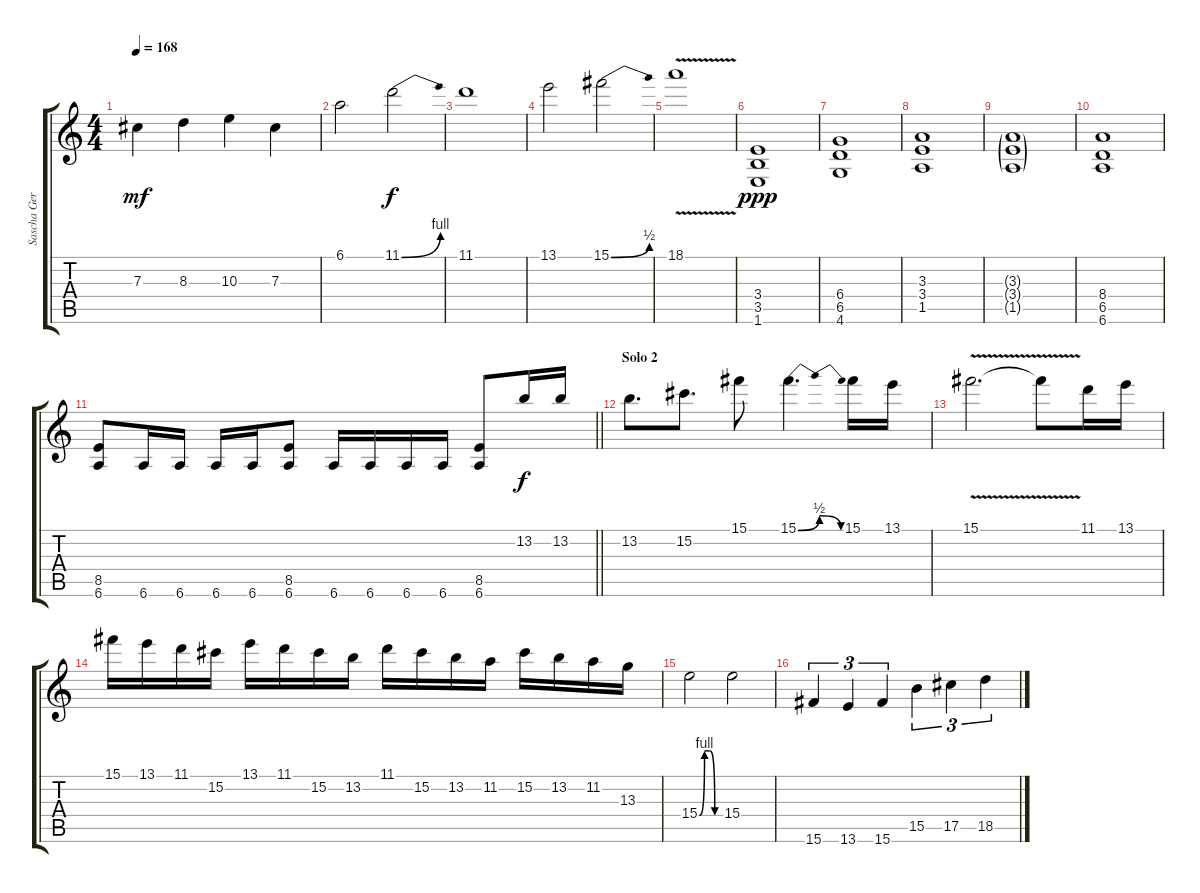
\track ("Sascha Gerstner" "Sascha Ger") {instrument overdrivenguitar}
\staff {score tabs}
\tuning (Eb4 Bb3 Gb3 Db3 Ab2 Eb2) {hide}
\ts (4 4)
\tempo 168
\clef g2
\ks c
7.3.4{dy mf volume 12} 8.3.4 10.3.4 7.3.4 |
6.1.2{instrument distortionguitar} 11.1{be (bend 0 0 60 4)}.2{dy f} |
11.1.1 |
13.1.2 15.1{be (bend 0 0 60 2)}.2 |
18.1{v}.1 |
(3.4 3.5 1.6).1{dy ppp instrument overdrivenguitar} |
(6.4 6.5 4.6).1 |
(3.3 3.4 1.5).1 |
(3.3{g} 3.4{g} 1.5{g}).1 |
(8.4 6.5 6.6).1 |
\barLineRight lightlight
(8.5 6.6).8 6.6.16 6.6.16 6.6.16 6.6.16 (8.5 6.6).8 6.6.16 6.6.16 6.6.16 6.6.16 (8.5 6.6).8 13.2.16{dy f volume 13 instrument overdrivenguitar} 13.2.16 |
\section ("" "Solo 2")
13.2.8{d} 15.2.8{d} 15.1.8 15.1{be (bendrelease 0 0 30 2 44 2 60 0)}.4{d} 15.1.16 13.1.16 |
15.1{v}.2{d} 15.1{t}.8 11.1.16 13.1.16 |
15.1.16 13.1.16 11.1.16 15.2.16 13.1.16 11.1.16 15.2.16 13.2.16 11.1.16 15.2.16 13.2.16 11.2.16 15.2.16 13.2.16 11.2.16 13.3.16 |
15.4{be (custom 0 0 15 4 29 4 44 0 60 0)}.2 15.4.2 |
15.6.4{tu (3 2)} 13.6.4{tu (3 2)} 15.6.4{tu (3 2)} 15.5.4{tu (3 2)} 17.5.4{tu (3 2)} 18.5.4{tu (3 2)}
